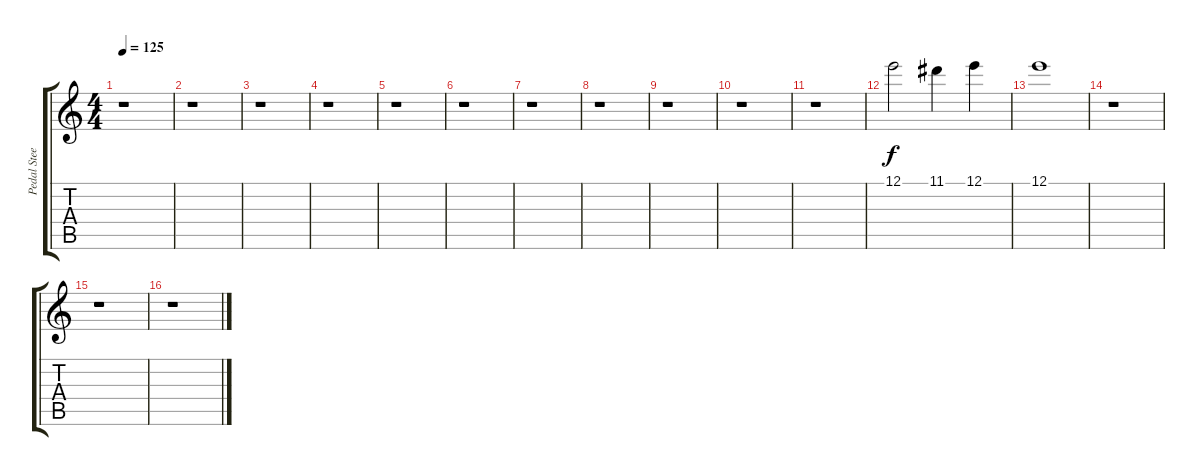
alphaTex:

\track ("Pedal Steel" "Pedal Stee") {instrument electricguitarjazz}
\staff {score tabs}
\tuning (E4 B3 G3 D3 A2 E2) {hide}
\ts (4 4)
\tempo 125
\clef g2
\ks c
r.1{dy f} |
r.1 |
r.1 |
r.1 |
r.1 |
r.1 |
r.1 |
r.1 |
r.1 |
r.1 |
r.1 |
12.1.2 11.1.4 12.1.4 |
12.1.1 |
r.1 |
r.1 |
r.1
